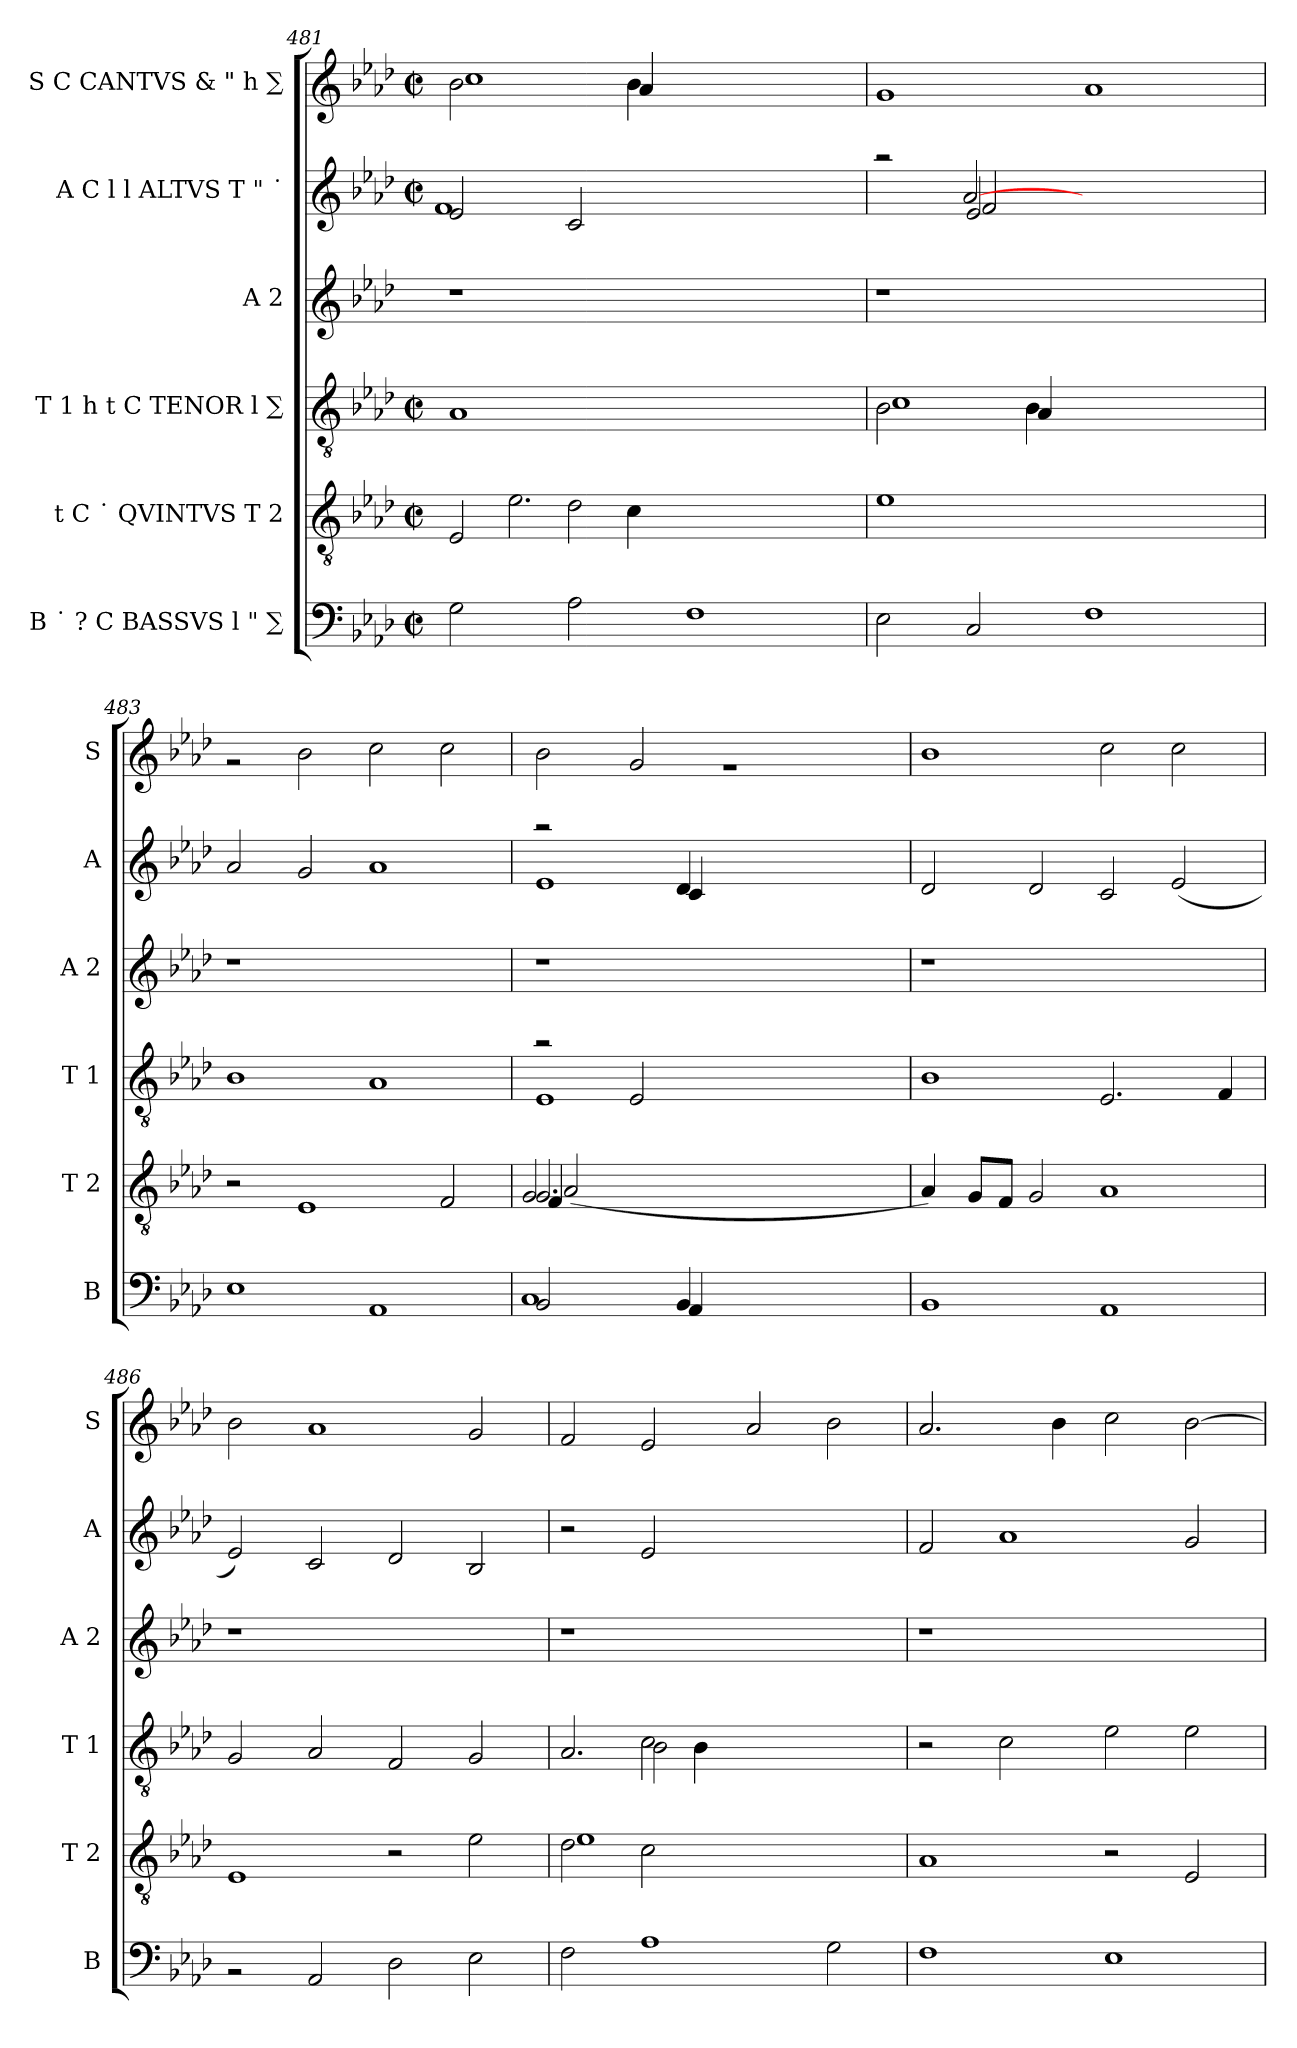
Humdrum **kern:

**kern	**kern	**kern	**kern	**kern	**kern
*part6	*part5	*part4	*part3	*part2	*part1
*staff6	*staff5	*staff4	*staff3	*staff2	*staff1
*I"B ˙ ? C BASSVS l " ∑	*I"t C ˙ QVINTVS T 2	*I"T 1 h t C TENOR l ∑	*I"A 2	*I"A C l l ALTVS T " ˙	*I"S C CANTVS & " h ∑
*I'B	*I'T 2	*I'T 1	*I'A 2	*I'A	*I'S
*clefF4	*clefGv2	*clefGv2	*clefG2	*clefG2	*clefG2
*k[b-e-a-d-]	*k[b-e-a-d-]	*k[b-e-a-d-]	*k[b-e-a-d-]	*k[b-e-a-d-]	*k[b-e-a-d-]
*A-:	*A-:	*A-:	*A-:	*A-:	*A-:
*M2/2	*M2/2	*M2/2	*	*M2/2	*M2/2
*met(c|)	*met(c|)	*met(c|)	*	*met(c|)	*met(c|)
=481	=481	=481	=481	=481	=481
*	*^	*	*	*^	*^
*	*	*^	*	*	*	*	*	*^
*	*	*	*	*	*	*	*	*	*	*^
2G\	2E-/	4ryy	2.ryy	1A-	1r	2e-/	1f	2b-\	1cc	2.ryy	2.ryy
.	.	2.e-\	.	.	.	.	.	.	.	.	.
2A-\	2d-\	.	.	.	.	2c/	.	1ryy	.	.	.
.	.	.	4c\	.	.	.	.	.	.	4b-\	4a-/
1F	1ryy	1ryy	1ryy	1ryy	1ryy	1ryy	1ryy	.	1ryy	1ryy	1ryy
.	.	.	.	.	.	.	.	2ryy	.	.	.
*	*v	*v	*v	*	*	*	*	*v	*v	*v	*v
=482	=482	=482	=482	=482	=482	=482
*	*	*^	*	*	*^	*
*	*	*	*^	*	*	*	*	*
*	*	*	*	*^	*	*	*	*	*
2E-\	1e-	2B-\	1c	2.ryy	2.ryy	1r	2raa	2ryy	2ryy	1g
2C/	.	1ryy	.	.	.	.	2e-/	2f/	[<2a-/	.
.	.	.	.	4B-\	4A-/	.	.	.	.	.
1F	1ryy	.	1ryy	1ryy	1ryy	1ryy	1ryy	1ryy	1ryy	1a-
.	.	2ryy	.	.	.	.	.	.	.	.
*	*	*v	*v	*v	*v	*	*v	*v	*v	*
=483	=483	=483	=483	=483	=483
1E-	2r	1B-	1r	2a-/	2rg
.	1E-	.	.	2g/	2b-\
1AA-	.	1A-	1ryy	1a-	2cc\
.	2F/	.	.	.	2cc\
!!LO:LB:g=z
=484	=484	=484	=484	=484	=484
*^	*^	*^	*	*^	*
*	*^	*	*^	*	*	*	*	*^	*
*	*	*^	*	*	*^	*	*	*	*	*	*^	*
2BB-/	1C	2.ryy	2.ryy	2.G/	4F/	2G/	(<2A-/	2ra	1E-	1r	2raa	1e-	2.ryy	2.ryy	2b-\
.	.	.	.	.	1ryy	.	.	.	.	.	.	.	.	.	.
1ryy	.	.	.	.	.	1ryy	1ryy	2E-/	.	.	1ryy	.	.	.	2g/
.	.	4BB-/	4AA-/	1ryy	.	.	.	.	.	.	.	.	4d-/	4c/	.
.	1ryy	1ryy	1ryy	.	.	.	.	1ryy	1ryy	1ryy	.	1ryy	1ryy	1ryy	1ra
.	.	.	.	.	4ryy	.	.	.	.	.	.	.	.	.	.
2ryy	.	.	.	.	2ryy	4ryy	4ryy	.	.	.	2ryy	.	.	.	.
.	.	.	.	4ryy	.	4ryy	4ryy	.	.	.	.	.	.	.	.
*v	*v	*v	*v	*	*	*	*	*v	*v	*	*v	*v	*v	*v	*
*	*v	*v	*v	*v	*	*	*	*
=485	=485	=485	=485	=485	=485
1BB-	4A-/)	1B-	1r	2d-/	1b-
.	8G/L	.	.	.	.
.	8F/J	.	.	.	.
.	2G/	.	.	2d-/	.
1AA-	1A-	2.E-/	1ryy	2c/	2cc\
.	.	.	.	(<2e-/	2cc\
.	.	4F/	.	.	.
=486	=486	=486	=486	=486	=486
2rBB	1E-	2G/	1r	2e-/)	2b-\
2AA-/	.	2A-/	.	2c/	1a-
2D-\	2r	2F/	1ryy	2d-/	.
2E-\	2e-\	2G/	.	2B-/	2g/
=487	=487	=487	=487	=487	=487
*	*^	*^	*	*	*
*	*	*	*	*^	*	*	*
2F\	2d-\	1e-	2.A-/	2ryy	2ryy	1r	2r	2f/
1A-	2c\	.	.	2c\	2B-\	.	2e-/	2e-/
.	.	.	4B-\	.	.	.	.	.
.	1ryy	1ryy	1ryy	1ryy	1ryy	1ryy	1ryy	2a-/
2G\	.	.	.	.	.	.	.	2b-\
*	*v	*v	*	*	*	*	*	*
*	*	*v	*v	*v	*	*	*
=488	=488	=488	=488	=488	=488
1F	1A-	2r	1r	2f/	2.a-/
.	.	2c\	.	1a-	.
.	.	.	.	.	4b-\
1E-	2r	2e-\	1ryy	.	2cc\
.	2E-/	2e-\	.	2g/	[>2b-\
=	=	=	=	=	=
*-	*-	*-	*-	*-	*-
